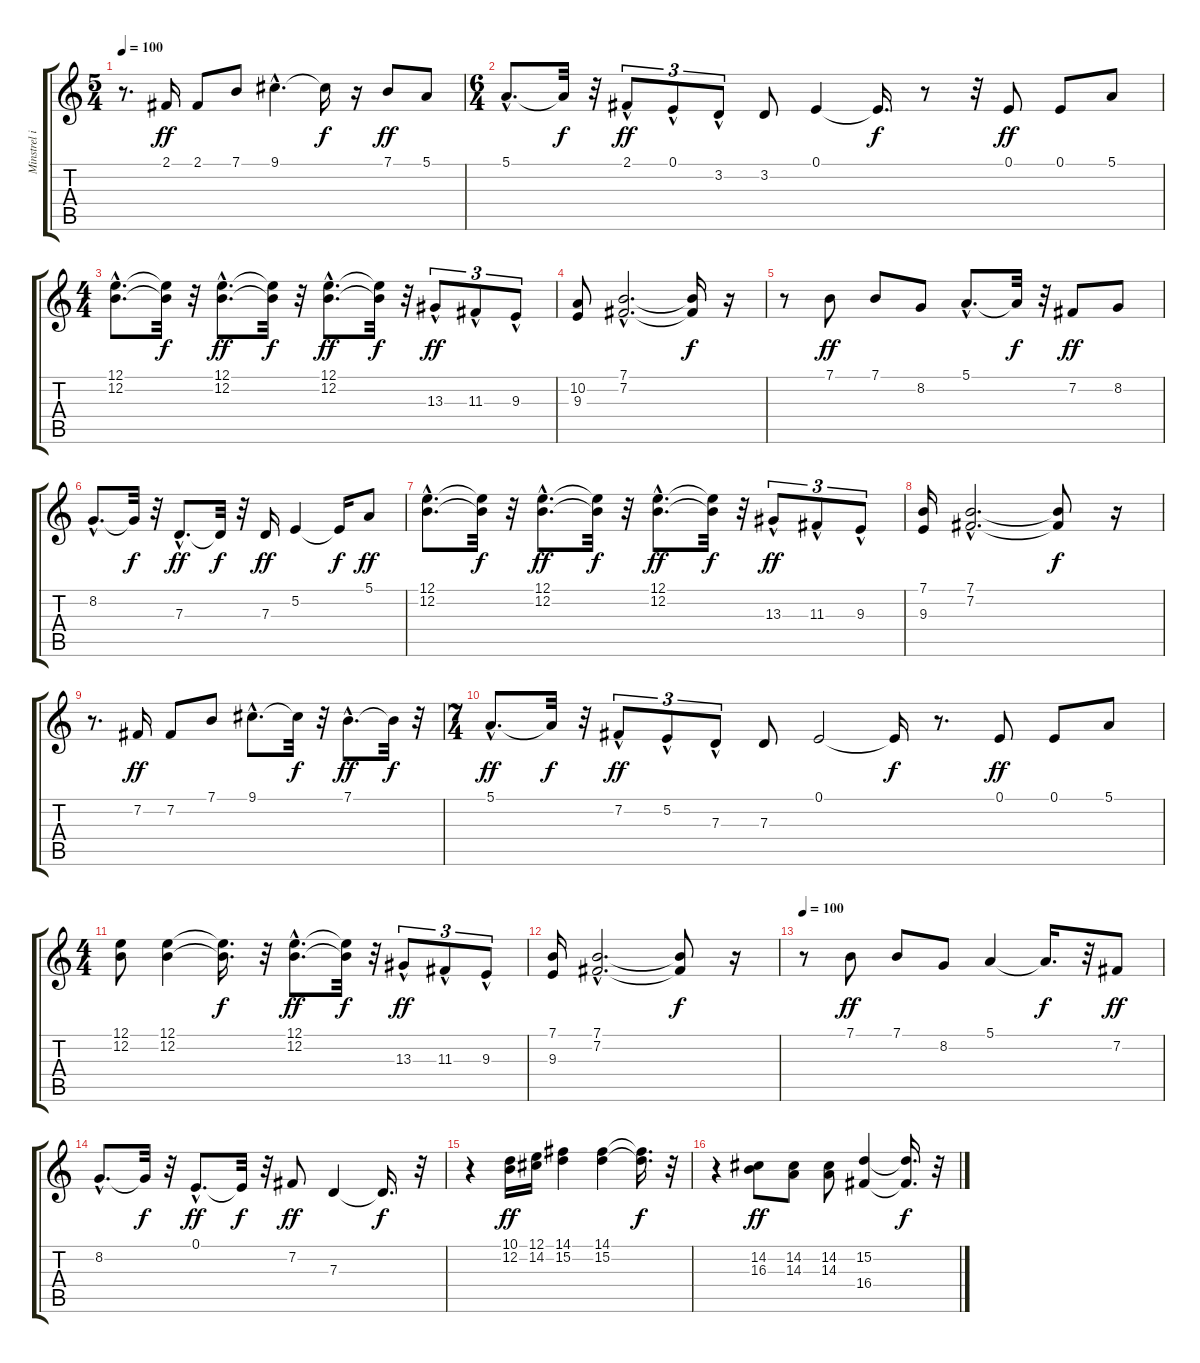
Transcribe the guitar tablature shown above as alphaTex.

\track ("Minstrel in the Gallery" "Minstrel i") {instrument stringensemble1}
\staff {score tabs}
\tuning (E4 B3 G3 D3 A2 E2) {hide}
\ts (5 4)
\tempo 100
\clef g2
\ks c
r.8{d dy ff instrument stringensemble1} 2.1.16 2.1.8 7.1.8 9.1{hac}.4{d} 9.1{t}.16{dy f} r.16 7.1.8{dy ff} 5.1.8 |
\ts (6 4)
5.1{hac}.8{d} 5.1{t}.32{dy f} r.32 2.1{hac}.8{tu (3 2) dy ff} 0.1{hac}.8{tu (3 2)} 3.2{hac}.8{tu (3 2)} 3.2.8 0.1.4 0.1{t}.16{d dy f} r.8 r.32 0.1.8{dy ff} 0.1.8 5.1.8 |
\ts (4 4)
(12.1{hac} 12.2{hac}).8{d} (12.1{t} 12.2{t}).32{dy f} r.32 (12.1{hac} 12.2{hac}).8{d dy ff} (12.1{t} 12.2{t}).32{dy f} r.32 (12.1{hac} 12.2{hac}).8{d dy ff} (12.1{t} 12.2{t}).32{dy f} r.32 13.3{hac}.8{tu (3 2) dy ff} 11.3{hac}.8{tu (3 2)} 9.3{hac}.8{tu (3 2)} |
(10.2 9.3).8 (7.1{hac} 7.2{hac}).2{d} (7.1{t} 7.2{t}).16{dy f} r.16 |
r.8 7.1.8{dy ff} 7.1.8 8.2.8 5.1{hac}.8{d} 5.1{t}.32{dy f} r.32 7.2.8{dy ff} 8.2.8 |
8.2{hac}.8{d} 8.2{t}.32{dy f} r.32 7.3{hac}.8{d dy ff} 7.3{t}.32{dy f} r.32 7.3.16{dy ff} 5.2.4 5.2{t}.16{dy f} 5.1.8{dy ff} |
(12.1{hac} 12.2{hac}).8{d} (12.1{t} 12.2{t}).32{dy f} r.32 (12.1{hac} 12.2{hac}).8{d dy ff} (12.1{t} 12.2{t}).32{dy f} r.32 (12.1{hac} 12.2{hac}).8{d dy ff} (12.1{t} 12.2{t}).32{dy f} r.32 13.3{hac}.8{tu (3 2) dy ff} 11.3{hac}.8{tu (3 2)} 9.3{hac}.8{tu (3 2)} |
(7.1 9.3).16 (7.1{hac} 7.2{hac}).2{d} (7.1{t} 7.2{t}).8{dy f} r.16 |
r.8{d} 7.2.16{dy ff} 7.2.8 7.1.8 9.1{hac}.8{d} 9.1{t}.32{dy f} r.32 7.1{hac}.8{d dy ff} 7.1{t}.32{dy f} r.32 |
\ts (7 4)
5.1{hac}.8{d dy ff} 5.1{t}.32{dy f} r.32 7.2{hac}.8{tu (3 2) dy ff} 5.2{hac}.8{tu (3 2)} 7.3{hac}.8{tu (3 2)} 7.3.8 0.1.2 0.1{t}.16{dy f} r.8{d} 0.1.8{dy ff} 0.1.8 5.1.8 |
\ts (4 4)
(12.1 12.2).8 (12.1 12.2).4 (12.1{t} 12.2{t}).16{d dy f} r.32 (12.1{hac} 12.2{hac}).8{d dy ff} (12.1{t} 12.2{t}).32{dy f} r.32 13.3{hac}.8{tu (3 2) dy ff} 11.3{hac}.8{tu (3 2)} 9.3{hac}.8{tu (3 2)} |
(7.1 9.3).16 (7.1{hac} 7.2{hac}).2{d} (7.1{t} 7.2{t}).8{dy f} r.16 |
\tempo 100
r.8 7.1.8{dy ff} 7.1.8 8.2.8 5.1.4 5.1{t}.16{d dy f} r.32 7.2.8{dy ff} |
8.2{hac}.8{d} 8.2{t}.32{dy f} r.32 0.1{hac}.8{d dy ff} 0.1{t}.32{dy f} r.32 7.2.8{dy ff} 7.3.4 7.3{t}.16{d dy f} r.32 |
r.4 (10.1 12.2).16{dy ff} (12.1 14.2).16 (14.1 15.2).4 (14.1 15.2).4 (14.1{t} 15.2{t}).16{d dy f} r.32 |
r.4 (14.2 16.3).8{dy ff} (14.2 14.3).8 (14.2 14.3).8 (15.2 16.4).4 (15.2{t} 16.4{t}).16{d dy f} r.32
